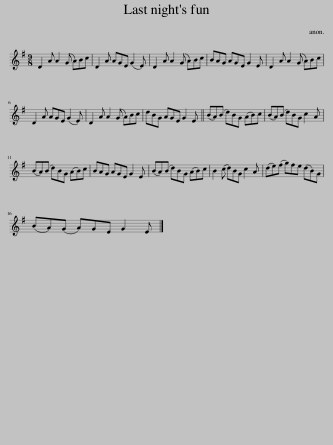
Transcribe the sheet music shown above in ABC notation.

X:1
L:1/8
M:9/8
I:linebreak $
K:Emin
V:1 treble
V:1
 D2 A A2 (G A)Bc | D2 A AGE (G2 E) | D2 A A2 (G A)Bc | BAG AGE G2 E | D2 A A2 (G A)Bc |$ %5
 D2 A AGE (G2 E) | D2 A A2 (G A)Bc | dBG AGE G2 E || (BA)(B d)BG (AB)c | (BA)(B d)BG c2 A |$ %10
 (BA)(B d)BG (AB)c | BAG AGE G2 E | (BA)(B d)BG (AB)c | B2 (c d)BG c2 A | (de)(f g)fe (dB)G |$ %15
 (BA)(G A)GE G2 E |] %16
